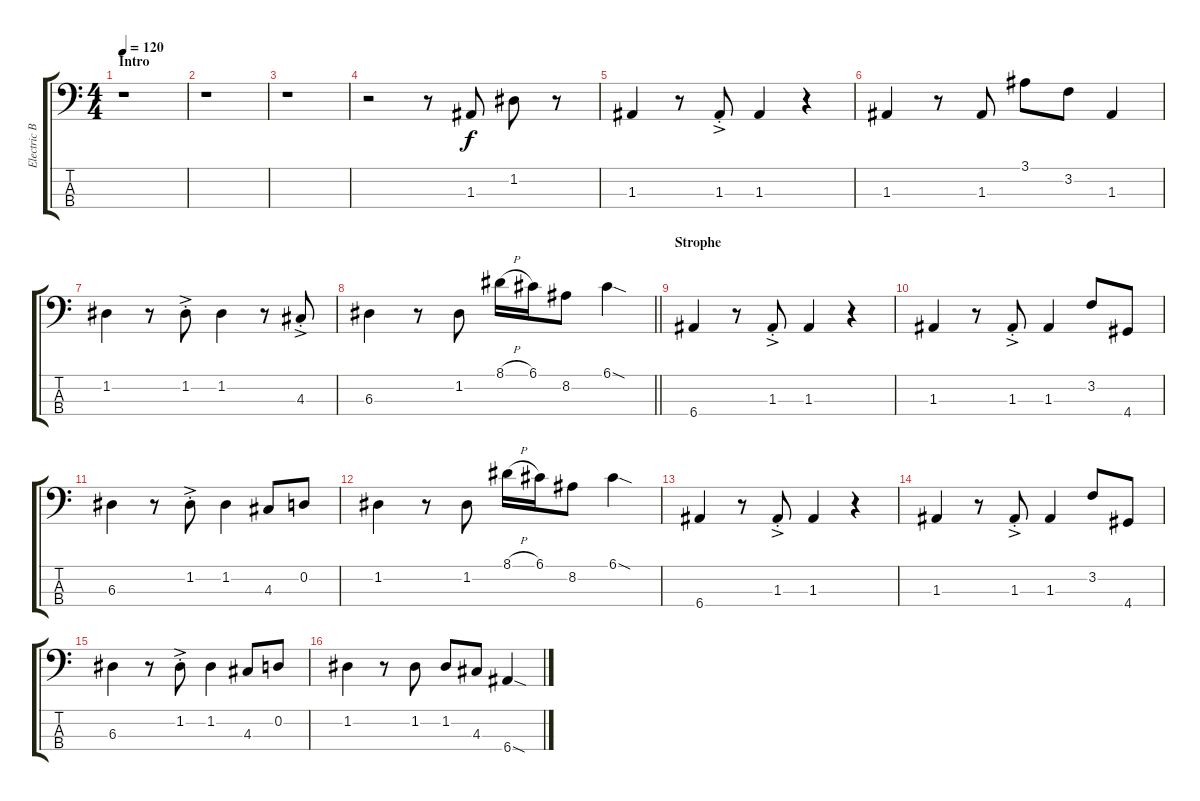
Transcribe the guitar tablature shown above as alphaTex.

\track ("Electric Bass" "Electric B") {instrument electricbassfinger}
\staff {score tabs}
\tuning (G2 D2 A1 E1) {hide}
\ts (4 4)
\section ("" "Intro")
\tempo 120
\clef f4
\ks c
r.1{dy f instrument electricbassfinger} |
r.1 |
r.1 |
r.2 r.8 1.3.8 1.2.8 r.8 |
1.3.4 r.8 1.3{ac st}.8 1.3.4 r.4 |
1.3.4 r.8 1.3.8 3.1.8 3.2.8 1.3.4 |
1.2.4 r.8 1.2{ac st}.8 1.2.4 r.8 4.3{ac st}.8 |
\barLineRight lightlight
6.3.4 r.8 1.2.8 8.1{h}.16 6.1.16 8.2.8 6.1{sod}.4 |
\section ("" "Strophe")
6.4.4 r.8 1.3{ac st}.8 1.3.4 r.4 |
1.3.4 r.8 1.3{ac st}.8 1.3.4 3.2.8 4.4.8 |
6.3.4 r.8 1.2{ac st}.8 1.2.4 4.3.8 0.2.8 |
1.2.4 r.8 1.2.8 8.1{h}.16 6.1.16 8.2.8 6.1{sod}.4 |
6.4.4 r.8 1.3{ac st}.8 1.3.4 r.4 |
1.3.4 r.8 1.3{ac st}.8 1.3.4 3.2.8 4.4.8 |
6.3.4 r.8 1.2{ac st}.8 1.2.4 4.3.8 0.2.8 |
1.2.4 r.8 1.2.8 1.2.8 4.3.8 6.4{sod}.4
